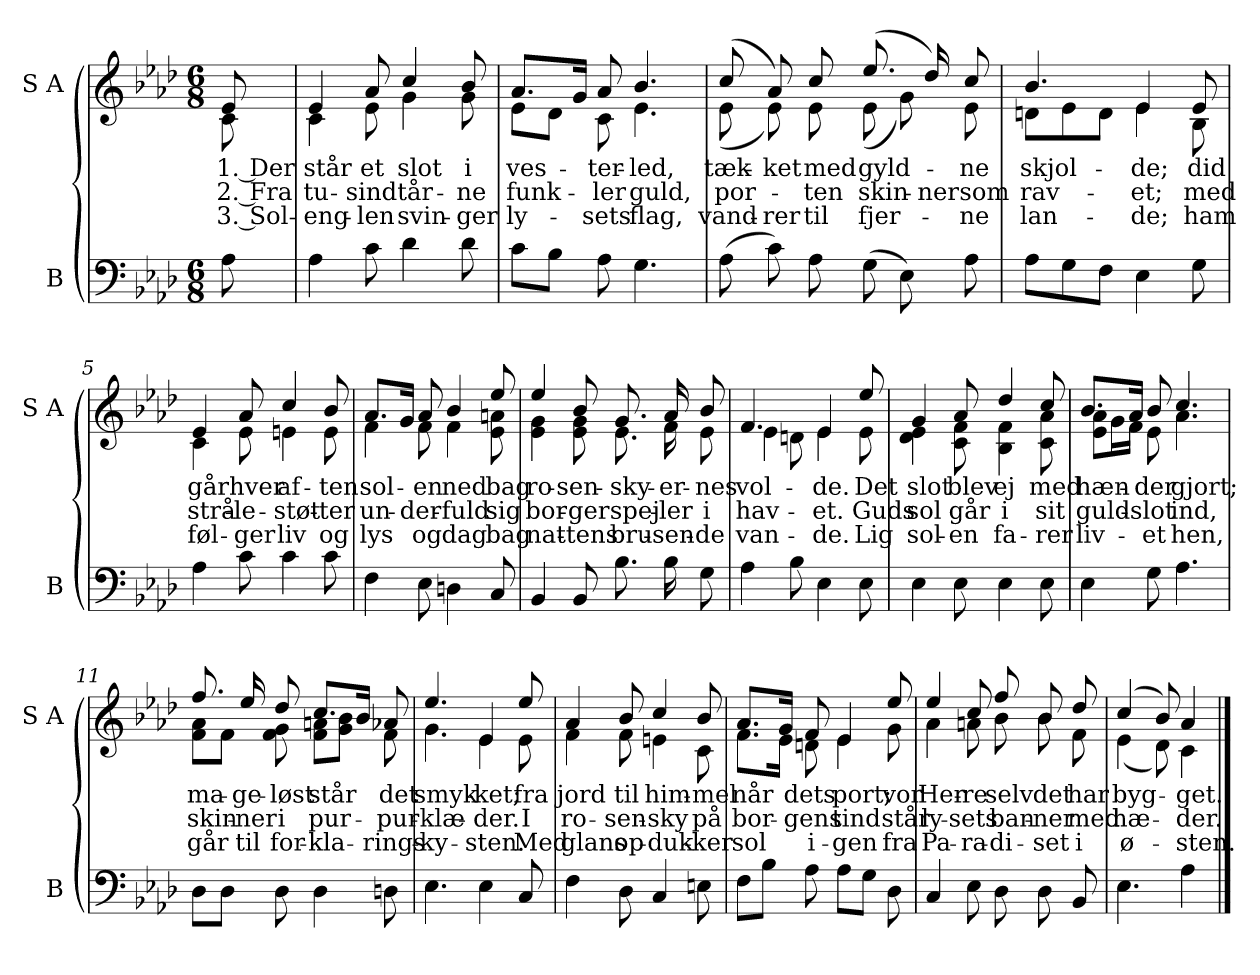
**kern	**kern	**text	**text	**text
*part2	*part1	*part1	*part1	*part1
*staff2	*staff1	*staff1	*staff1	*staff1
*I"B	*I"S A	*	*	*
*I'B	*I'S A	*	*	*
*clefF4	*clefG2	*	*	*
*k[b-e-a-d-]	*k[b-e-a-d-]	*	*	*
*M6/8	*M6/8	*	*	*
=	=	=	=	=
!	!	!LO:LY:b	!LO:LY:b	!LO:LY:b
*	*^	*	*	*
8A-\	8e-/	8c\	1. Der	2. Fra	3. Sol-
=1	=1	=1	=1	=1	=1
!	!	!	!LO:LY:b	!LO:LY:b	!LO:LY:b
4A-\	4e-/	4c\	står	tu-	-eng-
!	!	!	!LO:LY:b	!LO:LY:b	!LO:LY:b
8c\	8a-/	8e-\	et	-sind	-len
!	!	!	!LO:LY:b	!LO:LY:b	!LO:LY:b
4d-\	4cc/	4g\	slot	tår-	svin-
!	!	!	!LO:LY:b	!LO:LY:b	!LO:LY:b
8d-\	8b-/	8g\	i	-ne	-ger
=2	=2	=2	=2	=2	=2
!	!	!	!LO:LY:b	!LO:LY:b	!LO:LY:b
8c\L	8.a-/L	8e-\L	ves-	funk-	ly-
8B-\J	.	8d-\J	.	.	.
.	16g/Jk	.	.	.	.
!	!	!	!LO:LY:b	!LO:LY:b	!LO:LY:b
8A-\	8a-/	8c\	-ter-	-ler	-sets
!	!	!	!LO:LY:b	!LO:LY:b	!LO:LY:b
4.G\	4.b-/	4.e-\	-led,	guld,	flag,
=3	=3	=3	=3	=3	=3
!	!	!	!LO:LY:b	!LO:LY:b	!LO:LY:b
(8A-\	(8cc/	(8e-\	tæk-	por-	vand-
!	!	!	!LO:LY:b	!	!LO:LY:b
8c\)	8a-/)	8e-\)	-ket	.	-rer
!	!	!	!LO:LY:b	!LO:LY:b	!LO:LY:b
8A-\	8cc/	8e-\	med	-ten	til
!	!	!	!LO:LY:b	!LO:LY:b	!LO:LY:b
(8G\	(8.ee-/	(8e-\	gyld-	skin-	fjer-
8E-\)	.	8g\)	.	.	.
!	!	!	!	!LO:LY:b	!
.	16dd-/)	.	.	-ner	.
!	!	!	!LO:LY:b	!LO:LY:b	!LO:LY:b
8A-\	8cc/	8e-\	-ne	som	-ne
=4	=4	=4	=4	=4	=4
!	!	!	!LO:LY:b	!LO:LY:b	!LO:LY:b
8A-\L	4.b-/	8dn\L	skjol-	rav-	lan-
8G\	.	8e-\	.	.	.
8F\J	.	8d\J	.	.	.
!	!	!	!LO:LY:b	!LO:LY:b	!LO:LY:b
4E-\	4e-/	4e-\	-de;	-et;	-de;
!	!	!	!LO:LY:b	!LO:LY:b	!LO:LY:b
8G\	8e-/	8B-\	did	med	ham
=5	=5	=5	=5	=5	=5
!	!	!	!LO:LY:b	!LO:LY:b	!LO:LY:b
4A-\	4e-/	4c\	går	strå-	føl-
!	!	!	!LO:LY:b	!LO:LY:b	!LO:LY:b
8c\	8a-/	8e-\	hver	-le-	-ger
!	!	!	!LO:LY:b	!LO:LY:b	!LO:LY:b
4c\	4cc/	4en\	af-	-støt-	liv
!	!	!	!LO:LY:b	!LO:LY:b	!LO:LY:b
8c\	8b-/	8e\	-ten	-ter	og
!!LO:LB:g=z	!!
=6	=6	=6	=6	=6	=6
!	!	!	!LO:LY:b	!LO:LY:b	!LO:LY:b
4F\	8.a-/L	4f\	sol-	un-	lys
.	16g/Jk	.	.	.	.
!	!	!	!LO:LY:b	!LO:LY:b	!LO:LY:b
8E-\	8a-/	8f\	-en	-der-	og
!	!	!	!LO:LY:b	!LO:LY:b	!LO:LY:b
4Dn\	4b-/	4f\	ned	-fuld	dag
!	!	!	!LO:LY:b	!LO:LY:b	!LO:LY:b
8C/	8ee-/	8e-\ 8an\	bag	sig	bag
=7	=7	=7	=7	=7	=7
!	!	!	!LO:LY:b	!LO:LY:b	!LO:LY:b
4BB-/	4ee-/	4e-\ 4g\	ro-	bor-	nat-
!	!	!	!LO:LY:b	!LO:LY:b	!LO:LY:b
8BB-/	8b-/	8e-\ 8g\	-sen-	-ger	-tens
!	!	!	!LO:LY:b	!LO:LY:b	!LO:LY:b
8.B-\	8.g/	8.e-\	-sky-	spej-	bru-
!	!	!	!LO:LY:b	!LO:LY:b	!LO:LY:b
16B-\	16a-/	16f\	er-	-ler	-sen-
!	!	!	!LO:LY:b	!LO:LY:b	!LO:LY:b
8G\	8b-/	8e-\	-nes	i	-de
=8	=8	=8	=8	=8	=8
!	!	!	!LO:LY:b	!LO:LY:b	!LO:LY:b
4A-\	4.f/	4e-\	vol-	hav-	van-
8B-\	.	8dn\	.	.	.
!	!	!	!LO:LY:b	!LO:LY:b	!LO:LY:b
4E-\	4e-/	4e-\	-de.	-et.	-de.
!	!	!	!LO:LY:b	!LO:LY:b	!LO:LY:b
8E-\	8ee-/	8e-\	Det	Guds	Lig
=9	=9	=9	=9	=9	=9
!	!	!	!LO:LY:b	!LO:LY:b	!LO:LY:b
4E-\	4g/	4d-\ 4e-\	slot	sol	sol-
!	!	!	!LO:LY:b	!LO:LY:b	!LO:LY:b
8E-\	8a-/	8c\ 8f\	blev	går	-en
!	!	!	!LO:LY:b	!LO:LY:b	!LO:LY:b
4E-\	4dd-/	4B-\ 4f\	ej	i	fa-
!	!	!	!LO:LY:b	!LO:LY:b	!LO:LY:b
8E-\	8cc/	8c\ 8a-\	med	sit	-rer
=10	=10	=10	=10	=10	=10
!	!	!	!LO:LY:b	!LO:LY:b	!LO:LY:b
4E-\	8.b-/L	8e-\ 8a-\L	hæn-	guld-	liv-
.	.	16g\L	.	.	.
.	16a-/Jk	16f\JJ	.	.	.
!	!	!	!LO:LY:b	!LO:LY:b	!LO:LY:b
8G\	8b-/	8e-\	-der	-slot	-et
!	!	!	!LO:LY:b	!LO:LY:b	!LO:LY:b
4.A-\	4.cc/	4.a-\	gjort;	ind,	hen,
!!LO:LB:g=z	!!
=11	=11	=11	=11	=11	=11
!	!	!	!LO:LY:b	!LO:LY:b	!LO:LY:b
8D-\L	8.ff/	8f\ 8a-\L	ma-	skin-	går
8D-\J	.	8f\J	.	.	.
!	!	!	!LO:LY:b	!LO:LY:b	!LO:LY:b
.	16ee-/	.	-ge-	-ner	til
!	!	!	!LO:LY:b	!LO:LY:b	!LO:LY:b
8D-\	8dd-/	8f\ 8g\	-løst	i	for-
!	!	!	!LO:LY:b	!LO:LY:b	!LO:LY:b
4D-\	8.cc/L	8f\ 8an\L	står	pur-	-kla-
.	.	8g\ 8b-\J	.	.	.
.	16b-/Jk	.	.	.	.
!	!	!	!LO:LY:b	!LO:LY:b	!LO:LY:b
8Dn\	8a-X/	8f\	det	-pur-	-rings-
=12	=12	=12	=12	=12	=12
!	!	!	!LO:LY:b	!LO:LY:b	!LO:LY:b
4.E-\	4.ee-/	4.g\	smyk-	-klæ-	-ky-
!	!	!	!LO:LY:b	!LO:LY:b	!LO:LY:b
4E-\	4e-/	4e-\	-ket;	-der.	-sten.
!	!	!	!LO:LY:b	!LO:LY:b	!LO:LY:b
8C/	8ee-/	8e-\	fra	I	Med
=13	=13	=13	=13	=13	=13
!	!	!	!LO:LY:b	!LO:LY:b	!LO:LY:b
4F\	4a-/	4f\	jord	ro-	glans
!	!	!	!LO:LY:b	!LO:LY:b	!LO:LY:b
8D-\	8b-/	8f\	til	-sen-	op-
!	!	!	!LO:LY:b	!LO:LY:b	!LO:LY:b
4C/	4cc/	4en\	him-	-sky	-duk-
!	!	!	!LO:LY:b	!LO:LY:b	!LO:LY:b
8En\	8b-/	8c\	-mel	på	-ker
=14	=14	=14	=14	=14	=14
!	!	!	!LO:LY:b	!LO:LY:b	!LO:LY:b
8F\L	8.a-/L	8.f\L	når	bor-	sol
8B-\J	.	.	.	.	.
.	16g/Jk	16e-\Jk	.	.	.
!	!	!	!LO:LY:b	!LO:LY:b	!LO:LY:b
8A-\	8f/	8dn\	dets	-gens	i-
!	!	!	!LO:LY:b	!LO:LY:b	!LO:LY:b
8A-\L	4e-/	4e-\	port;	tind	-gen
8G\J	.	.	.	.	.
!	!	!	!LO:LY:b	!LO:LY:b	!LO:LY:b
8D-\	8ee-/	8g\	vor	står	fra
=15	=15	=15	=15	=15	=15
!	!	!	!LO:LY:b	!LO:LY:b	!LO:LY:b
4C/	4ee-/	4a-\	Her-	ly-	Pa-
!	!	!	!LO:LY:b	!LO:LY:b	!LO:LY:b
8E-\	8cc/	8an\	-re	-sets	-ra-
!	!	!	!LO:LY:b	!LO:LY:b	!LO:LY:b
8D-\	8ff/	8b-\	selv	ban-	-di-
!	!	!	!LO:LY:b	!LO:LY:b	!LO:LY:b
8D-\	8b-/	8b-\	det	-ner	-set
!	!	!	!LO:LY:b	!LO:LY:b	!LO:LY:b
8BB-/	8dd-/	8f\	har	med	i
!!LO:LB:g=z	!!
=16	=16	=16	=16	=16	=16
!	!	!	!LO:LY:b	!LO:LY:b	!LO:LY:b
4.E-\	(4cc/	(4e-\	byg-	hæ-	ø-
.	8b-/)	8d-\)	.	.	.
!	!	!	!LO:LY:b	!LO:LY:b	!LO:LY:b
4A-\	4a-/	4c\	-get.	-der.	-sten.
*	*v	*v	*	*	*
==	==	==	==	==
*-	*-	*-	*-	*-
